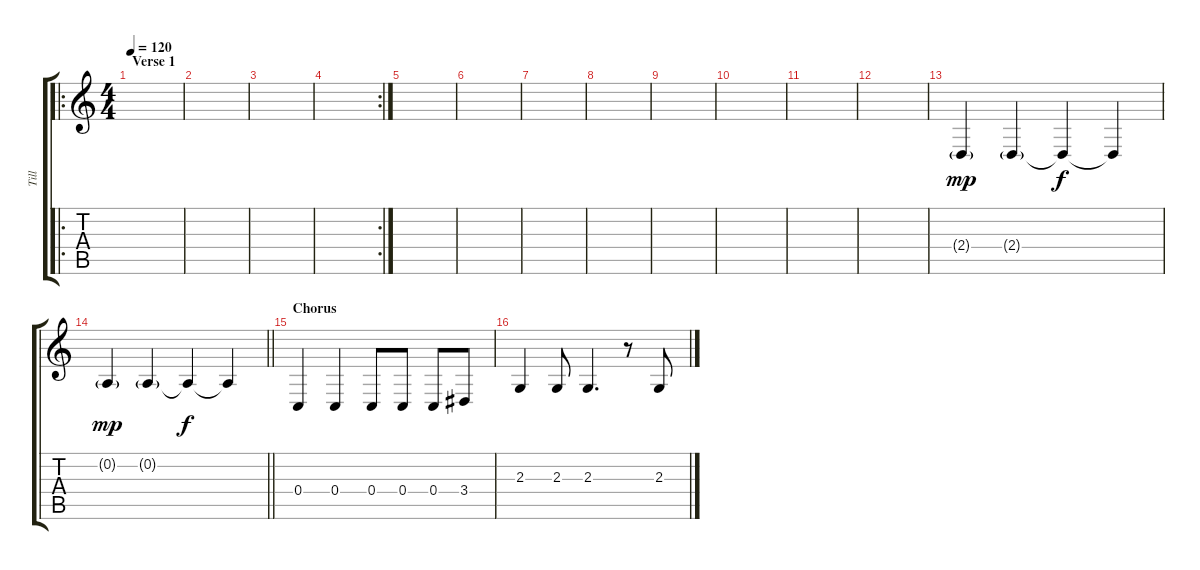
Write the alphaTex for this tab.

\track ("Till" "Till") {instrument bassoon}
\staff {score tabs}
\tuning (D4 A3 F3 C3 G2 C2) {hide}
\ro
\ts (4 4)
\section ("" "Verse 1")
\tempo 120
\clef g2
\ks c
|
|
|
\rc 2
|
|
|
|
|
|
|
|
|
2.4{g}.4{dy mp} 2.4{g}.4 2.4{t}.4{dy f} 2.4{t}.4 |
\barLineRight lightlight
0.2{g}.4{dy mp} 0.2{g}.4 0.2{t}.4{dy f} 0.2{t}.4 |
\section ("" "Chorus")
0.4.4 0.4.4 0.4.8 0.4.8 0.4.8 3.4.8 |
2.3.4 2.3.8 2.3.4{d} r.8 2.3.8
